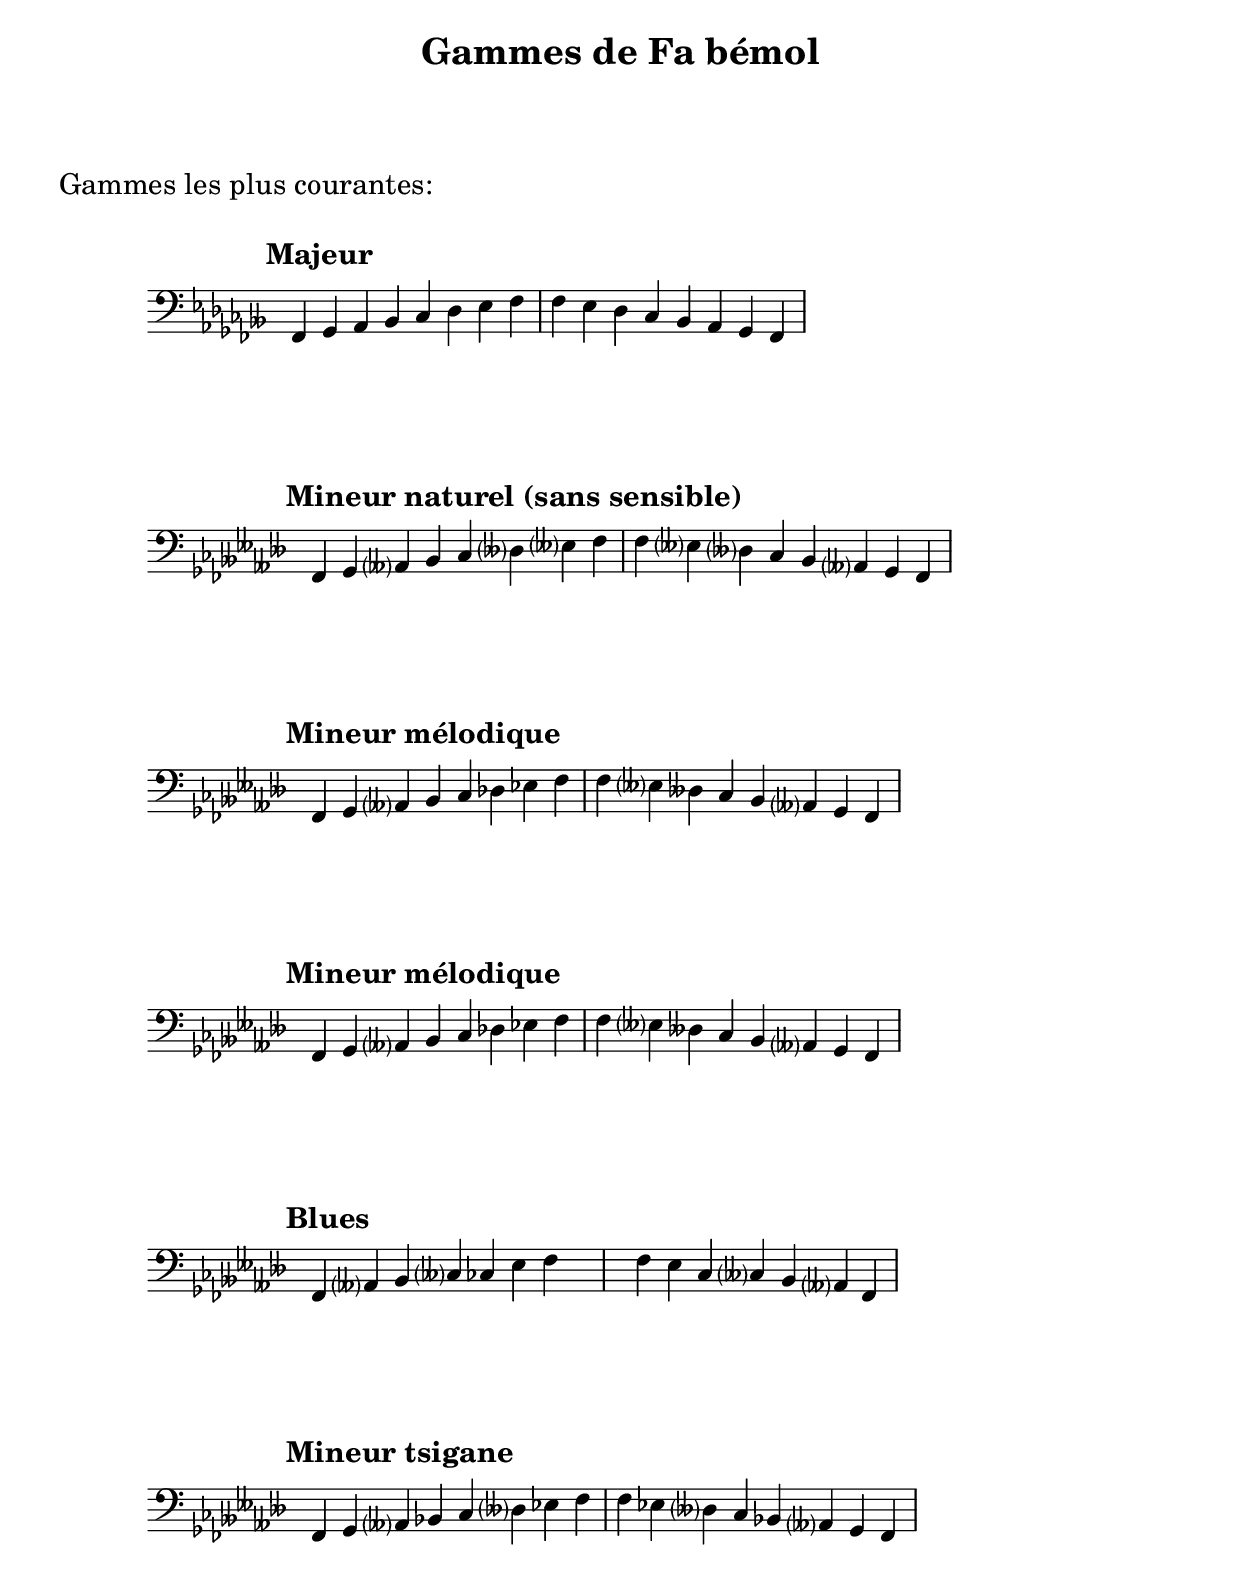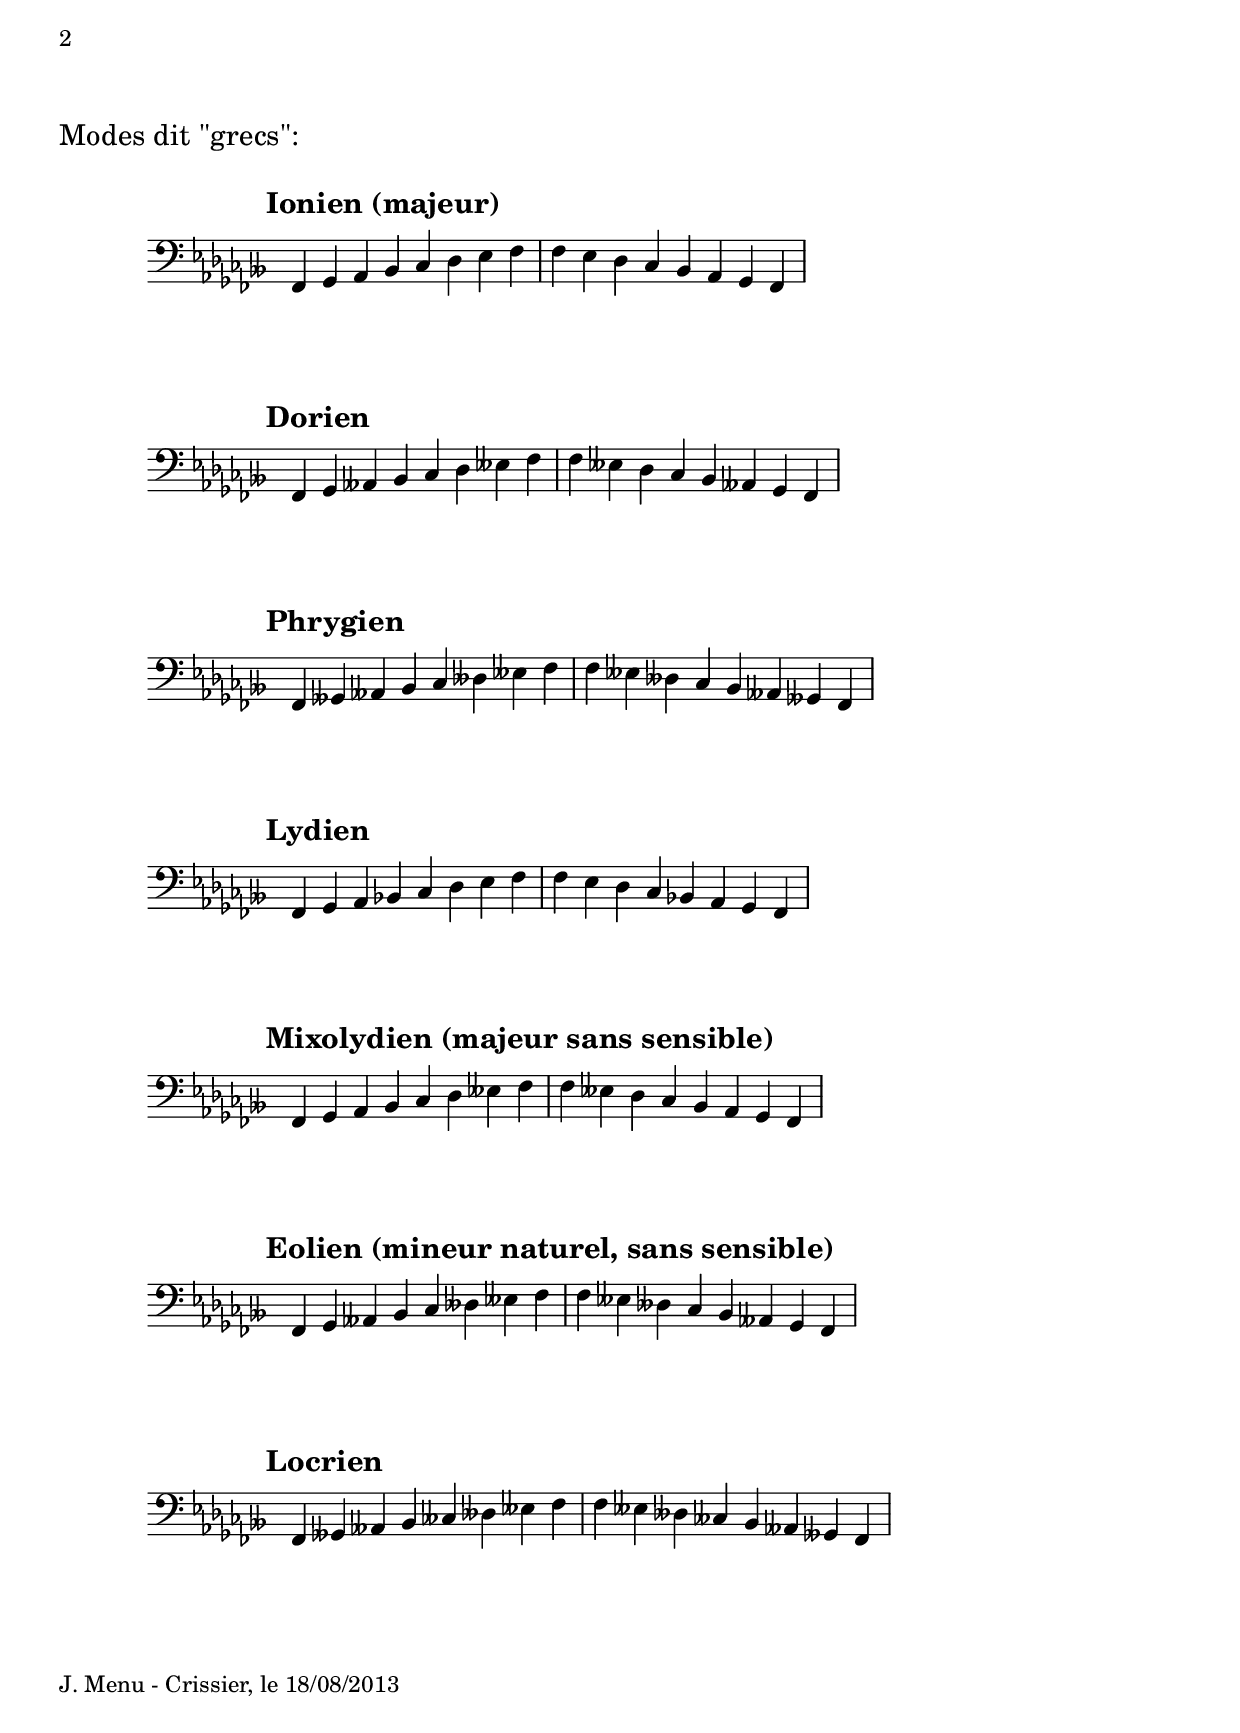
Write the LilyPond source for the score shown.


% -------------------------------------------------------------------------

\include "../CommonSettings.ly"


% -------------------------------------------------------------------------

\markup \vspace #2

\markup {\huge "Gammes les plus courantes:"}

\markup \vspace #1


% -------------------------------------------------------------------------
% Some usual scales
% -------------------------------------------------------------------------


fesMajor = {
  \new Staff {
    \clef bass
    \key fes \major
    \myStaffAndTimeSettings
    \myTempoMark #2.0 #"Majeur"
    \transpose c fes 
    \relative c, {
      \CMajorScale
    }
  }
}


% -------------------------------------------------------------------------

fesNaturalMinor = {
  \new Staff {
    \clef bass
    \key fes \minor
    \myStaffAndTimeSettings
    \myTempoMark #2.0 #"Mineur naturel (sans sensible)"
    \transpose c fes 
    \relative c, {
      \CNaturalMinorScale
    }
  }
}


% -------------------------------------------------------------------------

fesHarmonicMinor = {
  \new Staff {
    \clef bass
      \key fes \minor
    \myStaffAndTimeSettings
    \myTempoMark #2.0 #"Mineur harmonique"
    \transpose c fes 
    \relative c, {
      \CHarmonicMinorScale
    }
  }
}


% -------------------------------------------------------------------------

fesMelodicMinor = {
  \new Staff {
    \clef bass
    \key fes \minor
    \myStaffAndTimeSettings
    \myTempoMark #2.0 #"Mineur mélodique"
    \transpose c fes 
    \relative c, {
      \CMelodicMinorScale
    }
  }
}


% -------------------------------------------------------------------------

fesDorianMinor = {
  \new Staff {
    \clef bass
    \key fes \minor
    \myStaffAndTimeSettings
    \myTempoMark #2.0 #"Mineur dorien"
    \transpose c fes 
    \relative c, {
      \CDorianMinorScale
    }
  }
}


% -------------------------------------------------------------------------

fesPhrygianMinor = {
  \new Staff {
    \clef bass
    \key fes \minor
    \myStaffAndTimeSettings
    \myTempoMark #2.0 #"Mineur phrygien"
    \transpose c fes 
    \relative c, {
      \CPhrygianMinorScale
    }
  }
}


% -------------------------------------------------------------------------

fesBlues = {
  \new Staff {
    \clef bass
    \key fes \minor
    \myStaffAndTimeSettings
    \myTempoMark #2.0 #"Blues"
    \transpose c fes 
    \relative c, {
      \CBluesScale
    }
  }
}


% -------------------------------------------------------------------------

fesGypsyMinor = {
  \new Staff {
    \clef bass
    \key fes \minor
    \myStaffAndTimeSettings
    \myTempoMark #2.0 #"Mineur tsigane"
    \transpose c fes 
    \relative c, {
      \CGypsyScale
    }
  }
}


% -------------------------------------------------------------------------
% The so-called "greek" modes, built from the white keys of the piano
% -------------------------------------------------------------------------


fesIonian = {
  \new Staff {
    \clef bass
    \key fes \major
    \myStaffAndTimeSettings
    \myTempoMark #2.0 #"Ionien (majeur)"
    \transpose c fes 
    \relative c, {
      \CIonianScale
    }
  }
}


fesDorian = {
  \new Staff {
    \clef bass
    \key fes \major
    \myStaffAndTimeSettings
    \myTempoMark #2.0 #"Dorien"
    \transpose d fes 
    \relative c, {
      \DDorianScale
    }
  }
}


fesPhrygian = {
  \new Staff {
    \clef bass
    \key fes \major
    \myStaffAndTimeSettings
    \myTempoMark #2.0 #"Phrygien"
    \transpose e fes 
    \relative c, {
      \EPhrygianScale
    }
  }
}


fesLydian = {
  \new Staff {
    \clef bass
    \key fes \major
    \myStaffAndTimeSettings
    \myTempoMark #2.0 #"Lydien"
    \transpose f fes 
    \relative c, {
      \FLydianScale
    }
  }
}


fesMixolydian = {
  \new Staff {
    \clef bass
    \key fes \major
    \myStaffAndTimeSettings
    \myTempoMark #2.0 #"Mixolydien (majeur sans sensible)"
    \transpose g, fes 
    \relative c, {
      \GMixolydianScale
    }
  }
}


fesEolian = {
  \new Staff {
    \clef bass
    \key fes \major
    \myStaffAndTimeSettings
    \myTempoMark #2.0 #"Eolien (mineur naturel, sans sensible)"
    \transpose a, fes 
    \relative c, {
      \AEolianScale
    }
  }
}


fesLocrian = {
  \new Staff {
    \clef bass
    \key fes \major
    \myStaffAndTimeSettings
    \myTempoMark #2.0 #"Locrien"
    \transpose b, fes 
    \relative c, {
      \BLocrianScale
    }
  }
}


% -------------------------------------------------------------------------

\header{
  title = "Gammes de Fa bémol"
  subtitle = " "
}


% -------------------------------------------------------------------------

\score {
  \fesMajor
}

\score {
  \fesNaturalMinor
}

\score {
  \fesMelodicMinor
}

\score {
  \fesMelodicMinor
}

\score {
  \fesBlues
}

\score {
  \fesGypsyMinor
}


% -------------------------------------------------------------------------

\markup \vspace #2

\pageBreak

\markup \vspace #2

\markup {\huge "Modes dit \"grecs\":"}

\markup \vspace #1


% -------------------------------------------------------------------------

\score {
  \fesIonian
}

\score {
  \fesDorian
}

\score {
  \fesPhrygian
}

\score {
  \fesLydian
}

\score {
  \fesMixolydian
}

\score {
  \fesEolian
}

\score {
  \fesLocrian
}


% -------------------------------------------------------------------------


\markup \vspace #2
\markup {J. Menu - Crissier, le 18/08/2013}
